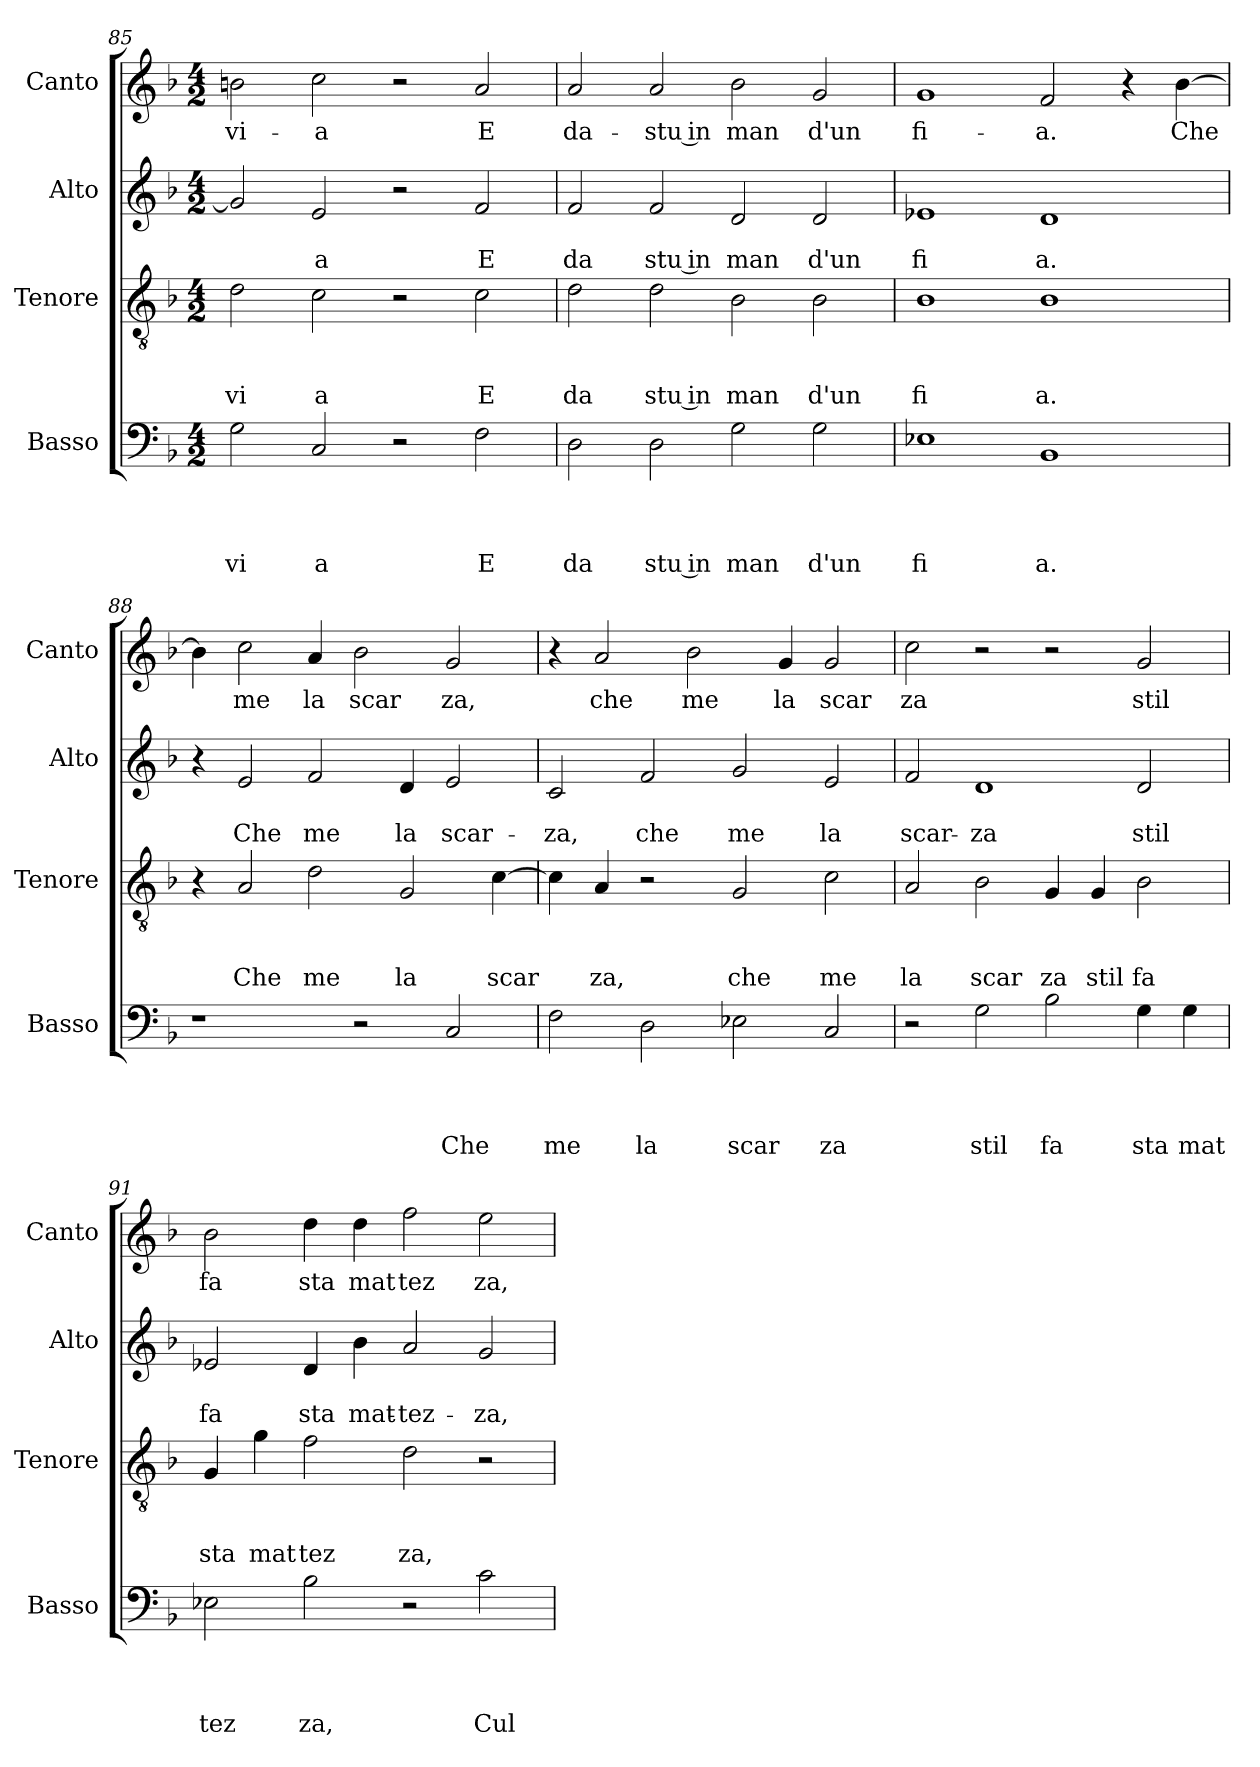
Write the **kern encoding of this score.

**kern	**text	**text	**text	**text	**kern	**text	**text	**text	**kern	**text	**text	**kern	**text
*part4	*part4	*part4	*part4	*part4	*part3	*part3	*part3	*part3	*part2	*part2	*part2	*part1	*part1
*staff4	*staff4	*staff4	*staff4	*staff4	*staff3	*staff3	*staff3	*staff3	*staff2	*staff2	*staff2	*staff1	*staff1
*I"Basso	*	*	*	*	*I"Tenore	*	*	*	*I"Alto	*	*	*I"Canto	*
*I'Basso	*	*	*	*	*I'Tenore	*	*	*	*I'Alto	*	*	*I'Canto	*
*clefF4	*	*	*	*	*clefGv2	*	*	*	*clefG2	*	*	*clefG2	*
*k[b-]	*	*	*	*	*k[b-]	*	*	*	*k[b-]	*	*	*k[b-]	*
*F:	*	*	*	*	*F:	*	*	*	*F:	*	*	*F:	*
*M4/2	*	*	*	*	*M4/2	*	*	*	*M4/2	*	*	*M4/2	*
=85	=85	=85	=85	=85	=85	=85	=85	=85	=85	=85	=85	=85	=85
!	!	!	!	!LO:LY:b	!	!	!	!LO:LY:b	!	!	!	!	!LO:LY:b
2G\	.	.	.	vi	2d\	.	.	vi	2g/]	.	.	2bn\	vi-
!	!	!	!	!LO:LY:b	!	!	!	!LO:LY:b	!	!	!LO:LY:b	!	!LO:LY:b
2C/	.	.	.	a	2c\	.	.	a	2e/	.	a	2cc\	-a
2r	.	.	.	.	2r	.	.	.	2r	.	.	2r	.
!	!	!	!	!LO:LY:b	!	!	!	!LO:LY:b	!	!	!LO:LY:b	!	!LO:LY:b
2F\	.	.	.	E	2c\	.	.	E	2f/	.	E	2a/	E
=86	=86	=86	=86	=86	=86	=86	=86	=86	=86	=86	=86	=86	=86
!	!	!	!	!LO:LY:b	!	!	!	!LO:LY:b	!	!	!LO:LY:b	!	!LO:LY:b
2D\	.	.	.	da	2d\	.	.	da	2f/	.	da	2a/	da-
!	!	!	!	!LO:LY:b:rj	!	!	!	!LO:LY:b:rj	!	!	!LO:LY:b:rj	!	!LO:LY:b:rj
2D\	.	.	.	stu in	2d\	.	.	stu in	2f/	.	stu in	2a/	-stu in
!	!	!	!	!LO:LY:b	!	!	!	!LO:LY:b	!	!	!LO:LY:b	!	!LO:LY:b
2G\	.	.	.	man	2B-\	.	.	man	2d/	.	man	2b-\	man
!	!	!	!	!LO:LY:b	!	!	!	!LO:LY:b	!	!	!LO:LY:b	!	!LO:LY:b
2G\	.	.	.	d'un	2B-\	.	.	d'un	2d/	.	d'un	2g/	d'un
=87	=87	=87	=87	=87	=87	=87	=87	=87	=87	=87	=87	=87	=87
!	!	!	!	!LO:LY:b	!	!	!	!LO:LY:b	!	!	!LO:LY:b	!	!LO:LY:b
1E-X	.	.	.	fi	1B-	.	.	fi	1e-X	.	fi	1g	fi-
!	!	!	!	!LO:LY:b	!	!	!	!LO:LY:b	!	!	!LO:LY:b	!	!LO:LY:b
1BB-	.	.	.	a.	1B-	.	.	a.	1d	.	a.	2f/	-a.
.	.	.	.	.	.	.	.	.	.	.	.	4r	.
!	!	!	!	!	!	!	!	!	!	!	!	!	!LO:LY:b
.	.	.	.	.	.	.	.	.	.	.	.	[<4b-\	Che
!!LO:LB:g=z
=88	=88	=88	=88	=88	=88	=88	=88	=88	=88	=88	=88	=88	=88
1r	.	.	.	.	4r	.	.	.	4r	.	.	4b-\]	.
!	!	!	!	!	!	!	!	!LO:LY:b	!	!	!LO:LY:b	!	!LO:LY:b
.	.	.	.	.	2A/	.	.	Che	2e/	.	Che	2cc\	me
!	!	!	!	!	!	!	!	!LO:LY:b	!	!	!LO:LY:b	!	!LO:LY:b
.	.	.	.	.	2d\	.	.	me	2f/	.	me	4a/	la
!	!	!	!	!	!	!	!	!	!	!	!	!	!LO:LY:b
2r	.	.	.	.	.	.	.	.	.	.	.	2b-\	scar
!	!	!	!	!	!	!	!	!LO:LY:b	!	!	!LO:LY:b	!	!
.	.	.	.	.	2G/	.	.	la	4d/	.	la	.	.
!	!	!	!	!LO:LY:b	!	!	!	!	!	!	!LO:LY:b	!	!LO:LY:b
2C/	.	.	.	Che	.	.	.	.	2e/	.	scar-	2g/	za,
!	!	!	!	!	!	!	!	!LO:LY:b	!	!	!	!	!
.	.	.	.	.	[>4c\	.	.	scar	.	.	.	.	.
=89	=89	=89	=89	=89	=89	=89	=89	=89	=89	=89	=89	=89	=89
!	!	!	!	!LO:LY:b	!	!	!	!	!	!	!LO:LY:b	!	!
2F\	.	.	.	me	4c\]	.	.	.	2c/	.	-za,	4r	.
!	!	!	!	!	!	!	!	!LO:LY:b	!	!	!	!	!LO:LY:b
.	.	.	.	.	4A/	.	.	za,	.	.	.	2a/	che
!	!	!	!	!LO:LY:b	!	!	!	!	!	!	!LO:LY:b	!	!
2D\	.	.	.	la	2r	.	.	.	2f/	.	che	.	.
!	!	!	!	!	!	!	!	!	!	!	!	!	!LO:LY:b
.	.	.	.	.	.	.	.	.	.	.	.	2b-\	me
!	!	!	!	!LO:LY:b	!	!	!	!LO:LY:b	!	!	!LO:LY:b	!	!
2E-X\	.	.	.	scar	2G/	.	.	che	2g/	.	me	.	.
!	!	!	!	!	!	!	!	!	!	!	!	!	!LO:LY:b
.	.	.	.	.	.	.	.	.	.	.	.	4g/	la
!	!	!	!	!LO:LY:b	!	!	!	!LO:LY:b	!	!	!LO:LY:b	!	!LO:LY:b
2C/	.	.	.	za	2c\	.	.	me	2e/	.	la	2g/	scar
=90	=90	=90	=90	=90	=90	=90	=90	=90	=90	=90	=90	=90	=90
!	!	!	!	!	!	!	!	!LO:LY:b	!	!	!LO:LY:b	!	!LO:LY:b
2r	.	.	.	.	2A/	.	.	la	2f/	.	scar-	2cc\	za
!	!	!	!	!LO:LY:b	!	!	!	!LO:LY:b	!	!	!LO:LY:b	!	!
2G\	.	.	.	stil	2B-\	.	.	scar	1d	.	-za	2r	.
!	!	!	!	!LO:LY:b	!	!	!	!LO:LY:b	!	!	!	!	!
2B-\	.	.	.	fa	4G/	.	.	za	.	.	.	2r	.
!	!	!	!	!	!	!	!	!LO:LY:b	!	!	!	!	!
.	.	.	.	.	4G/	.	.	stil	.	.	.	.	.
!	!	!	!	!LO:LY:b	!	!	!	!LO:LY:b	!	!	!LO:LY:b	!	!LO:LY:b
4G\	.	.	.	sta	2B-\	.	.	fa	2d/	.	stil	2g/	stil
!	!	!	!	!LO:LY:b	!	!	!	!	!	!	!	!	!
4G\	.	.	.	mat	.	.	.	.	.	.	.	.	.
=91	=91	=91	=91	=91	=91	=91	=91	=91	=91	=91	=91	=91	=91
!	!	!	!	!LO:LY:b	!	!	!	!LO:LY:b	!	!	!LO:LY:b	!	!LO:LY:b
2E-\	.	.	.	tez	4G/	.	.	sta	2e-X/	.	fa	2b-\	fa
!	!	!	!	!	!	!	!	!LO:LY:b	!	!	!	!	!
.	.	.	.	.	4g\	.	.	mat	.	.	.	.	.
!	!	!	!	!LO:LY:b	!	!	!	!LO:LY:b	!	!	!LO:LY:b	!	!LO:LY:b
2B-\	.	.	.	za,	2f\	.	.	tez	4d/	.	sta	4dd\	sta
!	!	!	!	!	!	!	!	!	!	!	!LO:LY:b	!	!LO:LY:b
.	.	.	.	.	.	.	.	.	4b-\	.	mat-	4dd\	mat
!	!	!	!	!	!	!	!	!LO:LY:b	!	!	!LO:LY:b	!	!LO:LY:b
2r	.	.	.	.	2d\	.	.	za,	2a/	.	-tez-	2ff\	tez
!	!	!	!	!LO:LY:b	!	!	!	!	!	!	!LO:LY:b	!	!LO:LY:b
2c\	.	.	.	Cul	2r	.	.	.	2g/	.	-za,	2ee\	za,
=	=	=	=	=	=	=	=	=	=	=	=	=	=
*-	*-	*-	*-	*-	*-	*-	*-	*-	*-	*-	*-	*-	*-
